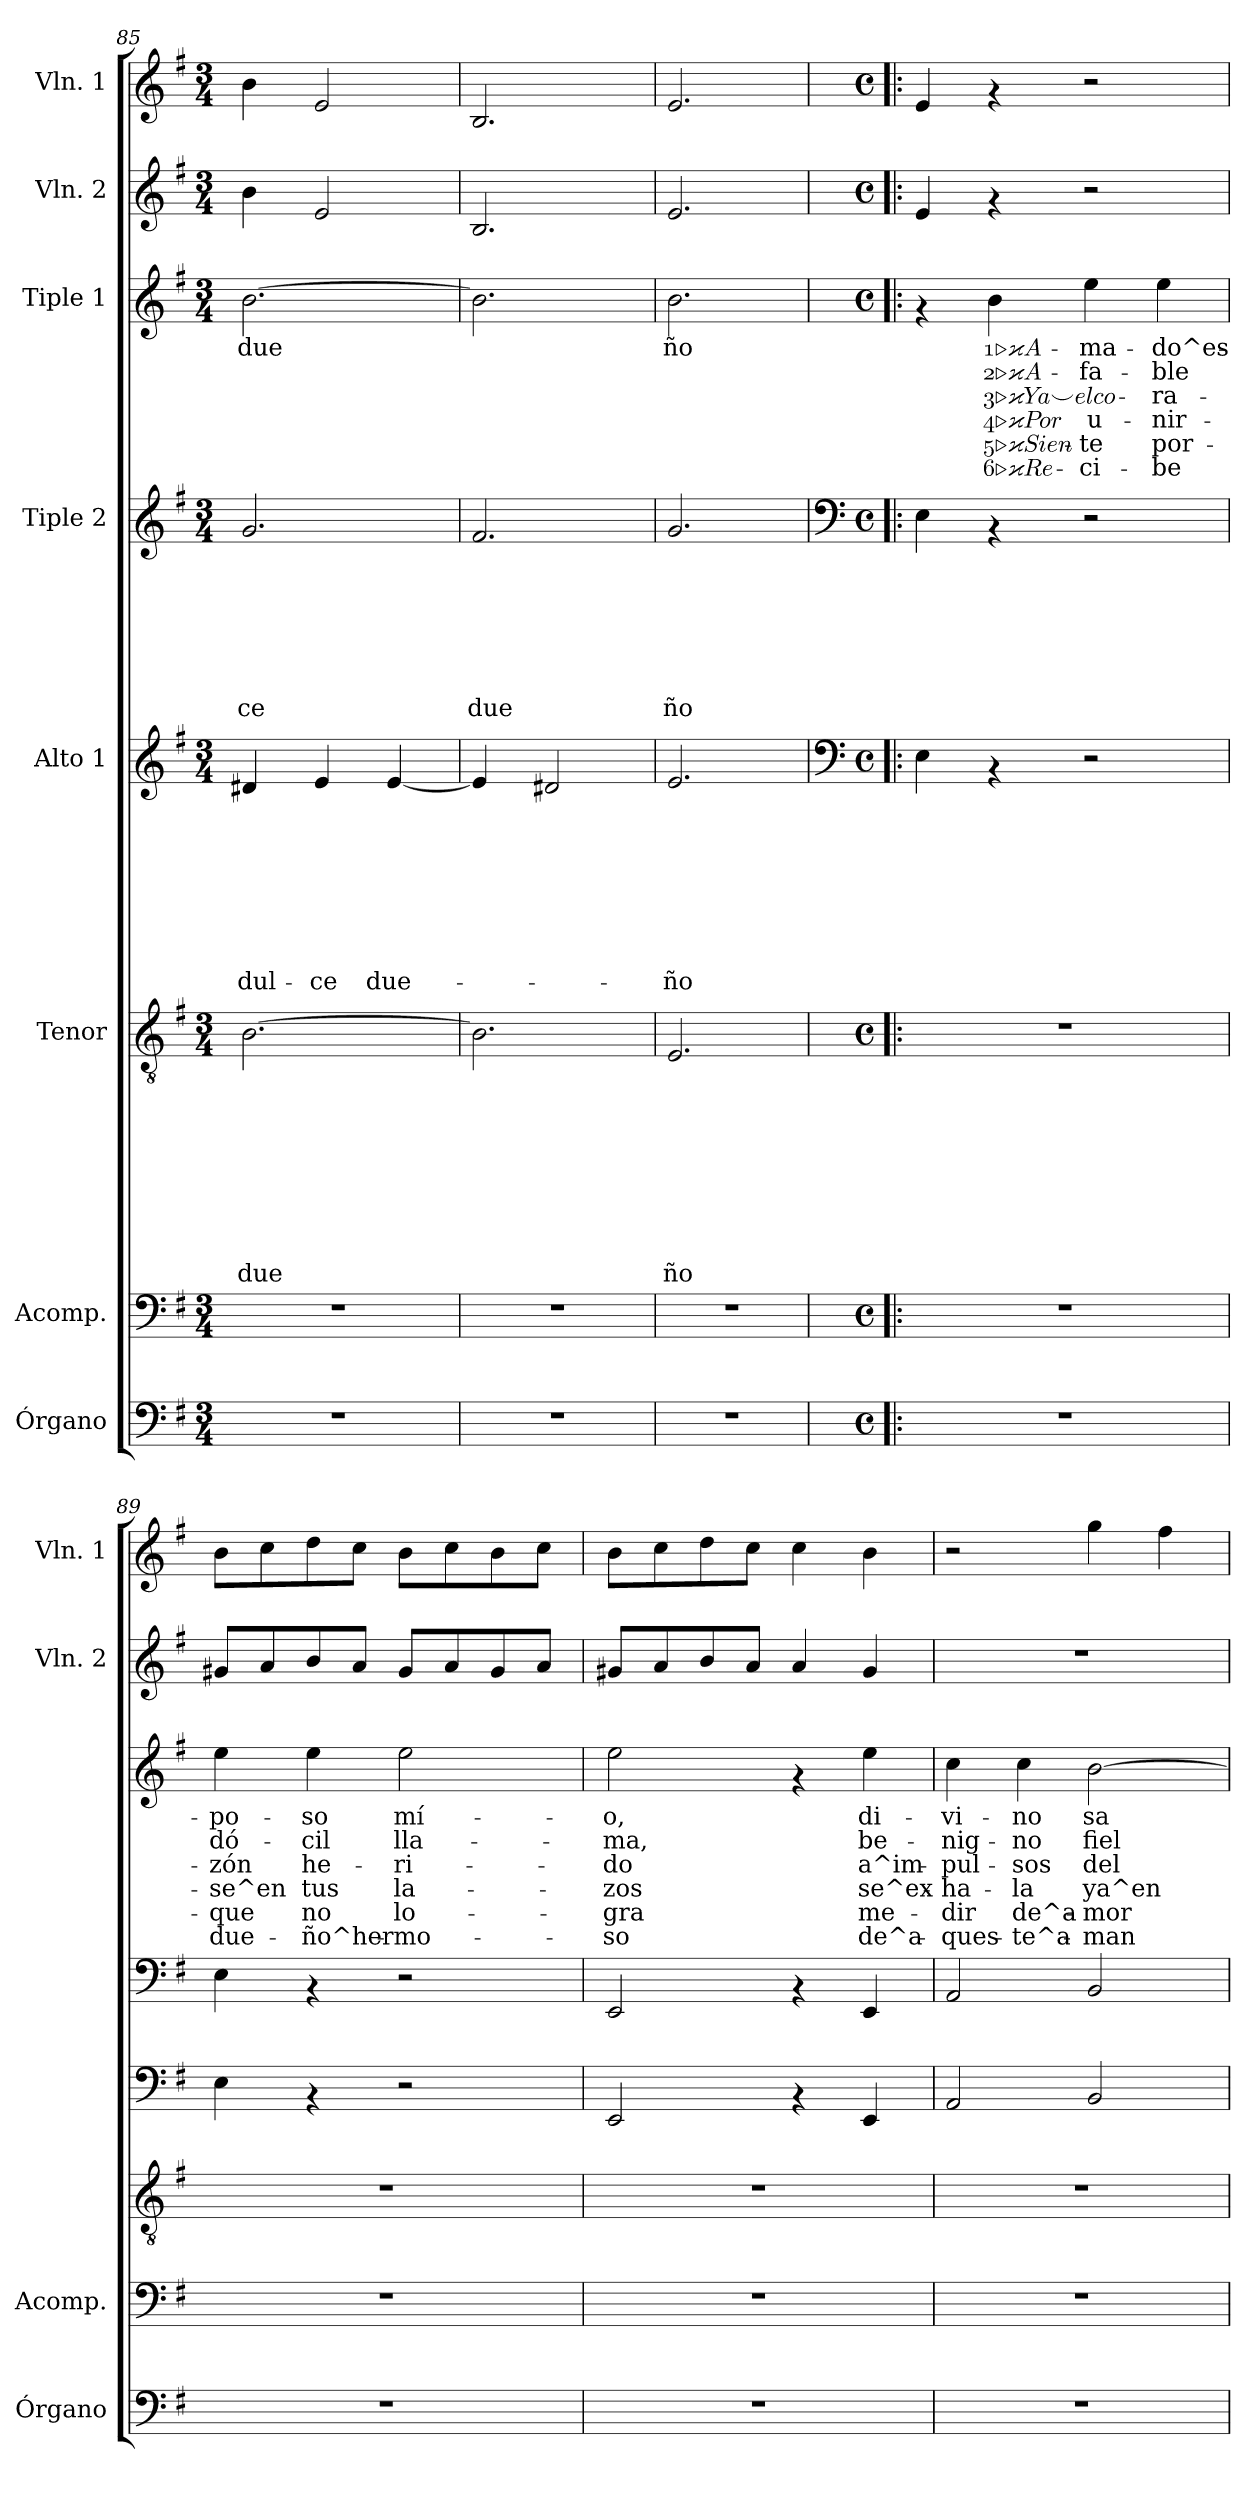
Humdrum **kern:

**kern	**kern	**kern	**text	**text	**text	**text	**text	**text	**text	**text	**text	**kern	**text	**text	**text	**text	**text	**text	**text	**text	**kern	**text	**text	**text	**text	**text	**text	**text	**kern	**text	**text	**text	**text	**text	**text	**kern	**kern
*part8	*part7	*part6	*part6	*part6	*part6	*part6	*part6	*part6	*part6	*part6	*part6	*part5	*part5	*part5	*part5	*part5	*part5	*part5	*part5	*part5	*part4	*part4	*part4	*part4	*part4	*part4	*part4	*part4	*part3	*part3	*part3	*part3	*part3	*part3	*part3	*part2	*part1
*staff8	*staff7	*staff6	*staff6	*staff6	*staff6	*staff6	*staff6	*staff6	*staff6	*staff6	*staff6	*staff5	*staff5	*staff5	*staff5	*staff5	*staff5	*staff5	*staff5	*staff5	*staff4	*staff4	*staff4	*staff4	*staff4	*staff4	*staff4	*staff4	*staff3	*staff3	*staff3	*staff3	*staff3	*staff3	*staff3	*staff2	*staff1
*I"Órgano	*I"Acomp.	*I"Tenor	*	*	*	*	*	*	*	*	*	*I"Alto 1	*	*	*	*	*	*	*	*	*I"Tiple 2	*	*	*	*	*	*	*	*I"Tiple 1	*	*	*	*	*	*	*I"Vln. 2	*I"Vln. 1
*I'Órgano	*I'Acomp.	*	*	*	*	*	*	*	*	*	*	*	*	*	*	*	*	*	*	*	*	*	*	*	*	*	*	*	*	*	*	*	*	*	*	*I'Vln. 2	*I'Vln. 1
*clefF4	*clefF4	*clefGv2	*	*	*	*	*	*	*	*	*	*clefG2	*	*	*	*	*	*	*	*	*clefG2	*	*	*	*	*	*	*	*clefG2	*	*	*	*	*	*	*clefG2	*clefG2
*k[f#]	*k[f#]	*k[f#]	*	*	*	*	*	*	*	*	*	*k[f#]	*	*	*	*	*	*	*	*	*k[f#]	*	*	*	*	*	*	*	*k[f#]	*	*	*	*	*	*	*k[f#]	*k[f#]
*G:	*G:	*G:	*	*	*	*	*	*	*	*	*	*G:	*	*	*	*	*	*	*	*	*G:	*	*	*	*	*	*	*	*G:	*	*	*	*	*	*	*G:	*G:
*M3/4	*M3/4	*M3/4	*	*	*	*	*	*	*	*	*	*M3/4	*	*	*	*	*	*	*	*	*M3/4	*	*	*	*	*	*	*	*M3/4	*	*	*	*	*	*	*M3/4	*M3/4
=85	=85	=85	=85	=85	=85	=85	=85	=85	=85	=85	=85	=85	=85	=85	=85	=85	=85	=85	=85	=85	=85	=85	=85	=85	=85	=85	=85	=85	=85	=85	=85	=85	=85	=85	=85	=85	=85
!	!	!	!	!	!	!	!	!	!	!	!LO:LY:b	!	!	!	!	!	!	!	!	!LO:LY:b	!	!	!	!	!	!	!	!LO:LY:b	!	!LO:LY:b	!	!	!	!	!	!	!
2.r	2.r	[>2.B\	.	.	.	.	.	.	.	.	due	4d#X/	.	.	.	.	.	.	.	dul-	2.g/	.	.	.	.	.	.	-ce	[>2.b\	due	.	.	.	.	.	4b\	4b\
!	!	!	!	!	!	!	!	!	!	!	!	!	!	!	!	!	!	!	!	!LO:LY:b	!	!	!	!	!	!	!	!	!	!	!	!	!	!	!	!	!
.	.	.	.	.	.	.	.	.	.	.	.	4e/	.	.	.	.	.	.	.	-ce	.	.	.	.	.	.	.	.	.	.	.	.	.	.	.	2e/	2e/
!	!	!	!	!	!	!	!	!	!	!	!	!	!	!	!	!	!	!	!	!LO:LY:b	!	!	!	!	!	!	!	!	!	!	!	!	!	!	!	!	!
.	.	.	.	.	.	.	.	.	.	.	.	[>4e/	.	.	.	.	.	.	.	due-	.	.	.	.	.	.	.	.	.	.	.	.	.	.	.	.	.
=86	=86	=86	=86	=86	=86	=86	=86	=86	=86	=86	=86	=86	=86	=86	=86	=86	=86	=86	=86	=86	=86	=86	=86	=86	=86	=86	=86	=86	=86	=86	=86	=86	=86	=86	=86	=86	=86
!	!	!	!	!	!	!	!	!	!	!	!	!	!	!	!	!	!	!	!	!	!	!	!	!	!	!	!	!LO:LY:b	!	!	!	!	!	!	!	!	!
2.r	2.r	2.B\]	.	.	.	.	.	.	.	.	.	4e/]	.	.	.	.	.	.	.	.	2.f#/	.	.	.	.	.	.	due	2.b\]	.	.	.	.	.	.	2.B/	2.B/
.	.	.	.	.	.	.	.	.	.	.	.	2d#X/	.	.	.	.	.	.	.	.	.	.	.	.	.	.	.	.	.	.	.	.	.	.	.	.	.
=87	=87	=87	=87	=87	=87	=87	=87	=87	=87	=87	=87	=87	=87	=87	=87	=87	=87	=87	=87	=87	=87	=87	=87	=87	=87	=87	=87	=87	=87	=87	=87	=87	=87	=87	=87	=87	=87
!	!	!	!	!	!	!	!	!	!	!	!LO:LY:b	!	!	!	!	!	!	!	!	!LO:LY:b	!	!	!	!	!	!	!	!LO:LY:b	!	!LO:LY:b	!	!	!	!	!	!	!
2.r	2.r	2.E/	.	.	.	.	.	.	.	.	ño	2.e/	.	.	.	.	.	.	.	-ño	2.g/	.	.	.	.	.	.	ño	2.b\	ño	.	.	.	.	.	2.e/	2.e/
!!LO:PB:g=z
=88!|:	=88!|:	=88!|:	=88!|:	=88!|:	=88!|:	=88!|:	=88!|:	=88!|:	=88!|:	=88!|:	=88!|:	=88!|:	=88!|:	=88!|:	=88!|:	=88!|:	=88!|:	=88!|:	=88!|:	=88!|:	=88!|:	=88!|:	=88!|:	=88!|:	=88!|:	=88!|:	=88!|:	=88!|:	=88!|:	=88!|:	=88!|:	=88!|:	=88!|:	=88!|:	=88!|:	=88!|:	=88!|:
*	*	*	*	*	*	*	*	*	*	*	*	*clefF4	*	*	*	*	*	*	*	*	*clefF4	*	*	*	*	*	*	*	*	*	*	*	*	*	*	*	*
*M4/4	*M4/4	*M4/4	*	*	*	*	*	*	*	*	*	*M4/4	*	*	*	*	*	*	*	*	*M4/4	*	*	*	*	*	*	*	*M4/4	*	*	*	*	*	*	*M4/4	*M4/4
*met(c)	*met(c)	*met(c)	*	*	*	*	*	*	*	*	*	*met(c)	*	*	*	*	*	*	*	*	*met(c)	*	*	*	*	*	*	*	*met(c)	*	*	*	*	*	*	*met(c)	*met(c)
1r	1r	1r	.	.	.	.	.	.	.	.	.	4E\	.	.	.	.	.	.	.	.	4E\	.	.	.	.	.	.	.	4rf	.	.	.	.	.	.	4e/	4e/
!	!	!	!	!	!	!	!	!	!	!	!	!	!	!	!	!	!	!	!	!	!	!	!	!	!	!	!	!	!	!LO:LY:b	!LO:LY:b	!LO:LY:b	!LO:LY:b	!LO:LY:b	!LO:LY:b	!	!
.	.	.	.	.	.	.	.	.	.	.	.	4rAA	.	.	.	.	.	.	.	.	4rAA	.	.	.	.	.	.	.	4b\	1.A-	2.A-	3.Ya^elco-	4.Por	5.Sien-	6.Re-	4rf	4rf
!	!	!	!	!	!	!	!	!	!	!	!	!	!	!	!	!	!	!	!	!	!	!	!	!	!	!	!	!	!	!LO:LY:b	!LO:LY:b	!	!LO:LY:b	!LO:LY:b	!LO:LY:b	!	!
.	.	.	.	.	.	.	.	.	.	.	.	2r	.	.	.	.	.	.	.	.	2r	.	.	.	.	.	.	.	4ee\	-ma-	-fa-	.	u-	-te	-ci-	2r	2r
!	!	!	!	!	!	!	!	!	!	!	!	!	!	!	!	!	!	!	!	!	!	!	!	!	!	!	!	!	!	!LO:LY:b	!LO:LY:b	!LO:LY:b	!LO:LY:b	!LO:LY:b	!LO:LY:b	!	!
.	.	.	.	.	.	.	.	.	.	.	.	.	.	.	.	.	.	.	.	.	.	.	.	.	.	.	.	.	4ee\	-do^es-	-ble	-ra-	-nir-	por-	-be	.	.
=89	=89	=89	=89	=89	=89	=89	=89	=89	=89	=89	=89	=89	=89	=89	=89	=89	=89	=89	=89	=89	=89	=89	=89	=89	=89	=89	=89	=89	=89	=89	=89	=89	=89	=89	=89	=89	=89
!	!	!	!	!	!	!	!	!	!	!	!	!	!	!	!	!	!	!	!	!	!	!	!	!	!	!	!	!	!	!LO:LY:b	!LO:LY:b	!LO:LY:b	!LO:LY:b	!LO:LY:b	!LO:LY:b	!	!
1r	1r	1r	.	.	.	.	.	.	.	.	.	4E\	.	.	.	.	.	.	.	.	4E\	.	.	.	.	.	.	.	4ee\	-po-	dó-	-zón	-se^en	-que	due-	8g#X/L	8b\L
.	.	.	.	.	.	.	.	.	.	.	.	.	.	.	.	.	.	.	.	.	.	.	.	.	.	.	.	.	.	.	.	.	.	.	.	8a/	8cc\
!	!	!	!	!	!	!	!	!	!	!	!	!	!	!	!	!	!	!	!	!	!	!	!	!	!	!	!	!	!	!LO:LY:b	!LO:LY:b	!LO:LY:b	!LO:LY:b	!LO:LY:b	!LO:LY:b	!	!
.	.	.	.	.	.	.	.	.	.	.	.	4rAA	.	.	.	.	.	.	.	.	4rAA	.	.	.	.	.	.	.	4ee\	-so	-cil	he-	tus	no	-ño^her-	8b/	8dd\
.	.	.	.	.	.	.	.	.	.	.	.	.	.	.	.	.	.	.	.	.	.	.	.	.	.	.	.	.	.	.	.	.	.	.	.	8a/J	8cc\J
!	!	!	!	!	!	!	!	!	!	!	!	!	!	!	!	!	!	!	!	!	!	!	!	!	!	!	!	!	!	!LO:LY:b	!LO:LY:b	!LO:LY:b	!LO:LY:b	!LO:LY:b	!LO:LY:b	!	!
.	.	.	.	.	.	.	.	.	.	.	.	2r	.	.	.	.	.	.	.	.	2r	.	.	.	.	.	.	.	2ee\	mí-	lla-	-ri-	la-	lo-	-mo-	8g#/L	8b\L
.	.	.	.	.	.	.	.	.	.	.	.	.	.	.	.	.	.	.	.	.	.	.	.	.	.	.	.	.	.	.	.	.	.	.	.	8a/	8cc\
.	.	.	.	.	.	.	.	.	.	.	.	.	.	.	.	.	.	.	.	.	.	.	.	.	.	.	.	.	.	.	.	.	.	.	.	8g#/	8b\
.	.	.	.	.	.	.	.	.	.	.	.	.	.	.	.	.	.	.	.	.	.	.	.	.	.	.	.	.	.	.	.	.	.	.	.	8a/J	8cc\J
=90	=90	=90	=90	=90	=90	=90	=90	=90	=90	=90	=90	=90	=90	=90	=90	=90	=90	=90	=90	=90	=90	=90	=90	=90	=90	=90	=90	=90	=90	=90	=90	=90	=90	=90	=90	=90	=90
!	!	!	!	!	!	!	!	!	!	!	!	!	!	!	!	!	!	!	!	!	!	!	!	!	!	!	!	!	!	!LO:LY:b	!LO:LY:b	!LO:LY:b	!LO:LY:b	!LO:LY:b	!LO:LY:b	!	!
1r	1r	1r	.	.	.	.	.	.	.	.	.	2EE/	.	.	.	.	.	.	.	.	2EE/	.	.	.	.	.	.	.	2ee\	-o,	-ma,	-do	-zos	-gra	-so	8g#X/L	8b\L
.	.	.	.	.	.	.	.	.	.	.	.	.	.	.	.	.	.	.	.	.	.	.	.	.	.	.	.	.	.	.	.	.	.	.	.	8a/	8cc\
.	.	.	.	.	.	.	.	.	.	.	.	.	.	.	.	.	.	.	.	.	.	.	.	.	.	.	.	.	.	.	.	.	.	.	.	8b/	8dd\
.	.	.	.	.	.	.	.	.	.	.	.	.	.	.	.	.	.	.	.	.	.	.	.	.	.	.	.	.	.	.	.	.	.	.	.	8a/J	8cc\J
.	.	.	.	.	.	.	.	.	.	.	.	4rAA	.	.	.	.	.	.	.	.	4rAA	.	.	.	.	.	.	.	4rf	.	.	.	.	.	.	4a/	4cc\
!	!	!	!	!	!	!	!	!	!	!	!	!	!	!	!	!	!	!	!	!	!	!	!	!	!	!	!	!	!	!LO:LY:b	!LO:LY:b	!LO:LY:b	!LO:LY:b	!LO:LY:b	!LO:LY:b	!	!
.	.	.	.	.	.	.	.	.	.	.	.	4EE/	.	.	.	.	.	.	.	.	4EE/	.	.	.	.	.	.	.	4ee\	di-	be-	a^im-	se^ex-	me-	de^a-	4g#/	4b\
=91	=91	=91	=91	=91	=91	=91	=91	=91	=91	=91	=91	=91	=91	=91	=91	=91	=91	=91	=91	=91	=91	=91	=91	=91	=91	=91	=91	=91	=91	=91	=91	=91	=91	=91	=91	=91	=91
!	!	!	!	!	!	!	!	!	!	!	!	!	!	!	!	!	!	!	!	!	!	!	!	!	!	!	!	!	!	!LO:LY:b	!LO:LY:b	!LO:LY:b	!LO:LY:b	!LO:LY:b	!LO:LY:b	!	!
1r	1r	1r	.	.	.	.	.	.	.	.	.	2AA/	.	.	.	.	.	.	.	.	2AA/	.	.	.	.	.	.	.	4cc\	-vi-	-nig-	-pul-	-ha-	-dir	-ques-	1r	2r
!	!	!	!	!	!	!	!	!	!	!	!	!	!	!	!	!	!	!	!	!	!	!	!	!	!	!	!	!	!	!LO:LY:b	!LO:LY:b	!LO:LY:b	!LO:LY:b	!LO:LY:b	!LO:LY:b	!	!
.	.	.	.	.	.	.	.	.	.	.	.	.	.	.	.	.	.	.	.	.	.	.	.	.	.	.	.	.	4cc\	-no	-no	-sos	-la	de^a-	-te^a-	.	.
!	!	!	!	!	!	!	!	!	!	!	!	!	!	!	!	!	!	!	!	!	!	!	!	!	!	!	!	!	!	!LO:LY:b	!LO:LY:b	!LO:LY:b	!LO:LY:b	!LO:LY:b	!LO:LY:b	!	!
.	.	.	.	.	.	.	.	.	.	.	.	2BB/	.	.	.	.	.	.	.	.	2BB/	.	.	.	.	.	.	.	[>2b\	sa-	fiel	del	ya^en	-mor	-man-	.	4gg\
.	.	.	.	.	.	.	.	.	.	.	.	.	.	.	.	.	.	.	.	.	.	.	.	.	.	.	.	.	.	.	.	.	.	.	.	.	4ff#\
=	=	=	=	=	=	=	=	=	=	=	=	=	=	=	=	=	=	=	=	=	=	=	=	=	=	=	=	=	=	=	=	=	=	=	=	=	=
*-	*-	*-	*-	*-	*-	*-	*-	*-	*-	*-	*-	*-	*-	*-	*-	*-	*-	*-	*-	*-	*-	*-	*-	*-	*-	*-	*-	*-	*-	*-	*-	*-	*-	*-	*-	*-	*-
